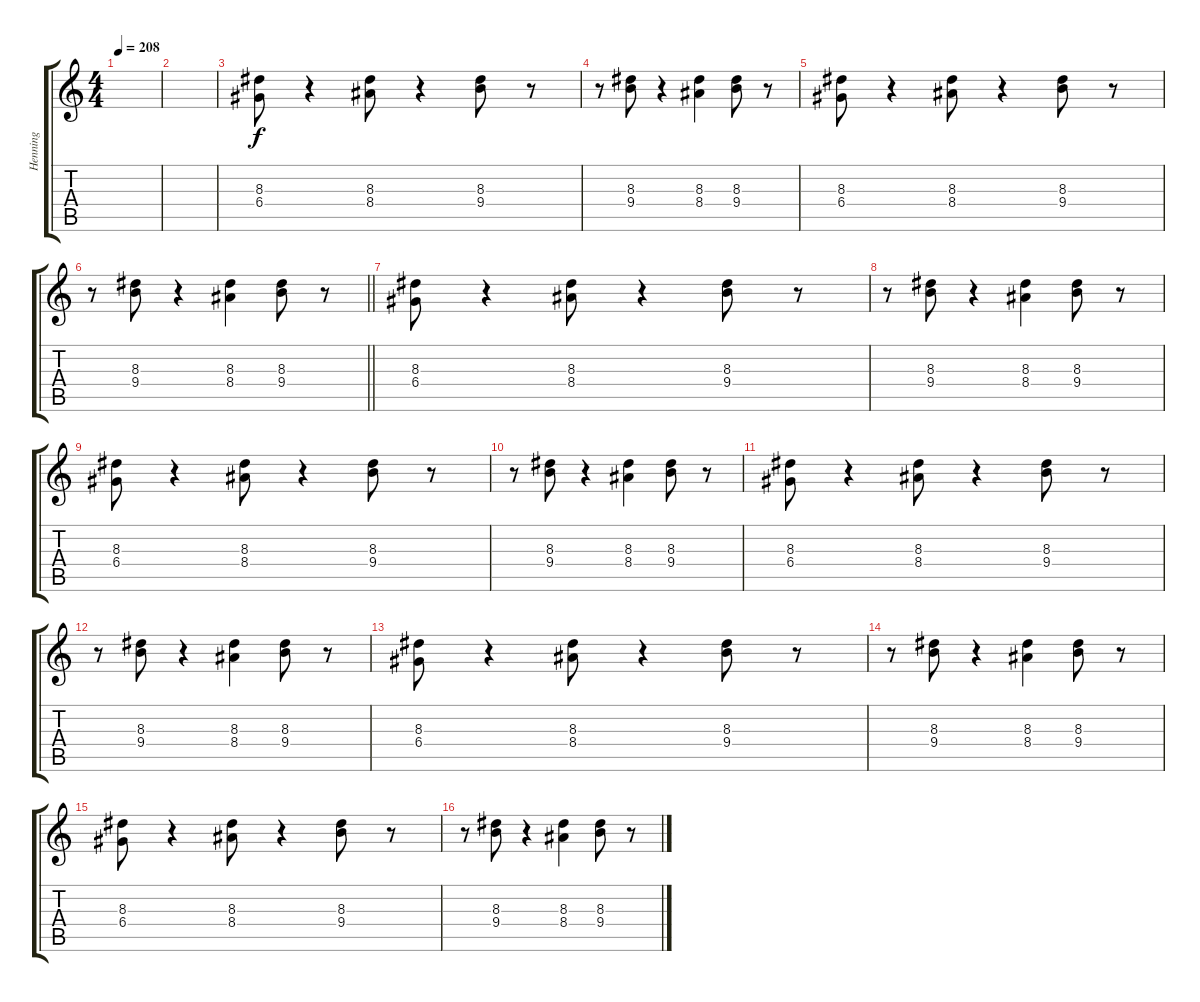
\track ("Henning" "Henning") {instrument slapbass2}
\staff {score tabs}
\tuning (E4 B3 G3 D3 A2 D2) {hide}
\ts (4 4)
\tempo 208
\clef g2
\ks c
|
|
(8.3 6.4).8{volume 9} r.4 (8.3 8.4).8 r.4 (8.3 9.4).8 r.8 |
r.8 (8.3 9.4).8 r.4 (8.3 8.4).4 (8.3 9.4).8 r.8 |
(8.3 6.4).8 r.4 (8.3 8.4).8 r.4 (8.3 9.4).8 r.8 |
\barLineRight lightlight
r.8 (8.3 9.4).8 r.4 (8.3 8.4).4 (8.3 9.4).8 r.8 |
(8.3 6.4).8 r.4 (8.3 8.4).8 r.4 (8.3 9.4).8 r.8 |
r.8 (8.3 9.4).8 r.4 (8.3 8.4).4 (8.3 9.4).8 r.8 |
(8.3 6.4).8 r.4 (8.3 8.4).8 r.4 (8.3 9.4).8 r.8 |
r.8 (8.3 9.4).8 r.4 (8.3 8.4).4 (8.3 9.4).8 r.8 |
(8.3 6.4).8 r.4 (8.3 8.4).8 r.4 (8.3 9.4).8 r.8 |
r.8 (8.3 9.4).8 r.4 (8.3 8.4).4 (8.3 9.4).8 r.8 |
(8.3 6.4).8 r.4 (8.3 8.4).8 r.4 (8.3 9.4).8 r.8 |
r.8 (8.3 9.4).8 r.4 (8.3 8.4).4 (8.3 9.4).8 r.8 |
(8.3 6.4).8 r.4 (8.3 8.4).8 r.4 (8.3 9.4).8 r.8 |
r.8 (8.3 9.4).8 r.4 (8.3 8.4).4 (8.3 9.4).8 r.8
